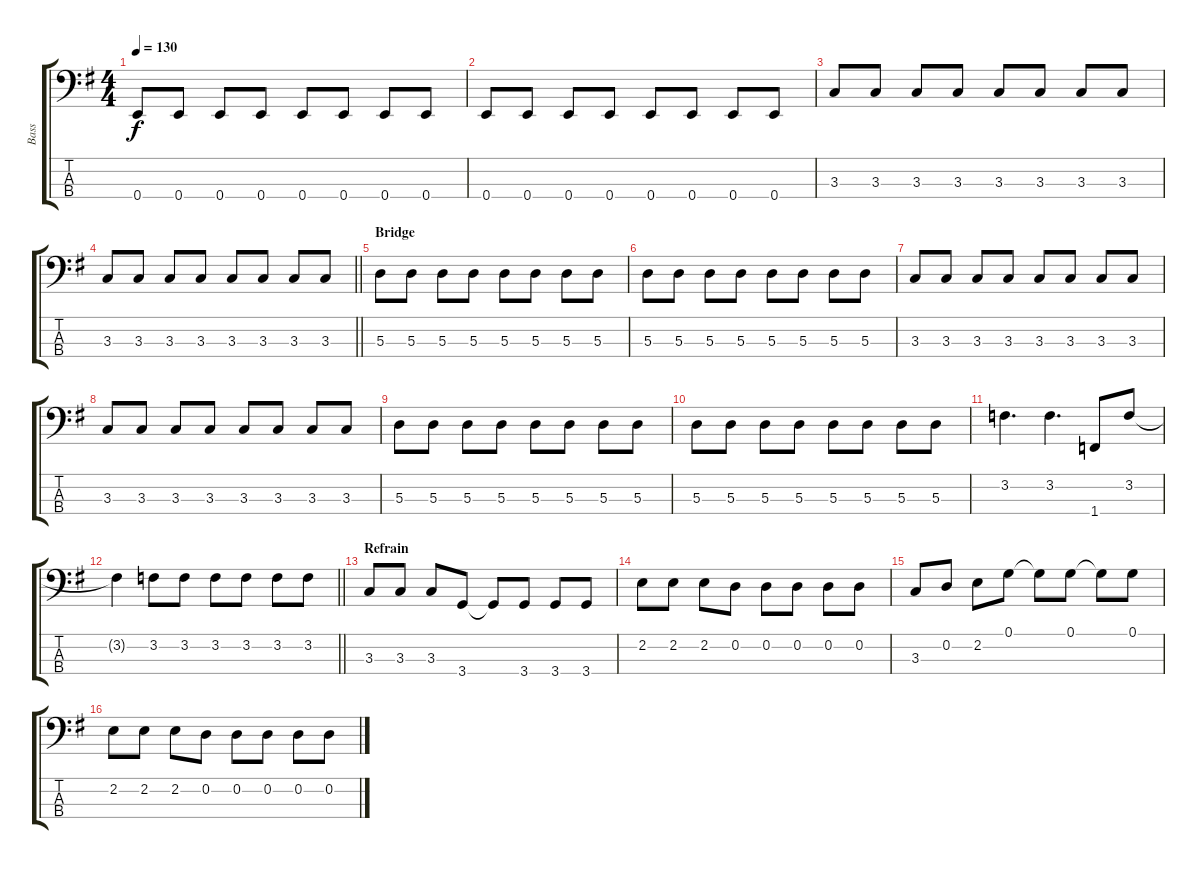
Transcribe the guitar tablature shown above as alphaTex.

\track ("Bass" "Bass") {instrument electricbassfinger}
\staff {score tabs}
\tuning (G2 D2 A1 E1) {hide}
\ts (4 4)
\tempo 130
\clef f4
\ks g
0.4.8{dy f} 0.4.8 0.4.8 0.4.8 0.4.8 0.4.8 0.4.8 0.4.8 |
0.4.8 0.4.8 0.4.8 0.4.8 0.4.8 0.4.8 0.4.8 0.4.8 |
3.3.8 3.3.8 3.3.8 3.3.8 3.3.8 3.3.8 3.3.8 3.3.8 |
\barLineRight lightlight
3.3.8 3.3.8 3.3.8 3.3.8 3.3.8 3.3.8 3.3.8 3.3.8 |
\section ("" "Bridge")
5.3.8 5.3.8 5.3.8 5.3.8 5.3.8 5.3.8 5.3.8 5.3.8 |
5.3.8 5.3.8 5.3.8 5.3.8 5.3.8 5.3.8 5.3.8 5.3.8 |
3.3.8 3.3.8 3.3.8 3.3.8 3.3.8 3.3.8 3.3.8 3.3.8 |
3.3.8 3.3.8 3.3.8 3.3.8 3.3.8 3.3.8 3.3.8 3.3.8 |
5.3.8 5.3.8 5.3.8 5.3.8 5.3.8 5.3.8 5.3.8 5.3.8 |
5.3.8 5.3.8 5.3.8 5.3.8 5.3.8 5.3.8 5.3.8 5.3.8 |
3.2.4{d} 3.2.4{d} 1.4.8 3.2.8 |
\barLineRight lightlight
3.2{t}.4 3.2.8 3.2.8 3.2.8 3.2.8 3.2.8 3.2.8 |
\section ("" "Refrain")
3.3.8 3.3.8 3.3.8 3.4.8 3.4{t}.8 3.4.8 3.4.8 3.4.8 |
2.2.8 2.2.8 2.2.8 0.2.8 0.2.8 0.2.8 0.2.8 0.2.8 |
3.3.8 0.2.8 2.2.8 0.1.8 0.1{t}.8 0.1.8 0.1{t}.8 0.1.8 |
2.2.8 2.2.8 2.2.8 0.2.8 0.2.8 0.2.8 0.2.8 0.2.8
